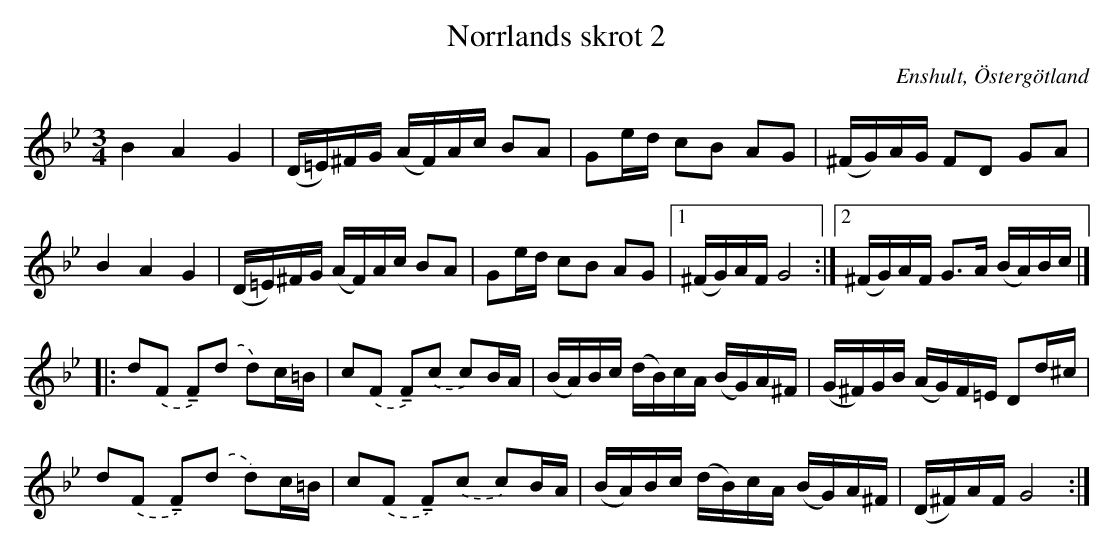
X:1
T: Norrlands skrot 2
O: Enshult, Östergötland
M: 3/4
L: 1/16
K: Gm
B4 A4 G4       | (D=E)^FG (AF)Ac B2A2 | G2ed c2B2 A2G2 | (^FG)AG F2D2 G2A2 |
B4 A4 G4     |  (D=E)^FG (AF)Ac B2A2 | G2ed c2B2 A2G2 |1 (^FG)AF G8 :|2 (^FG)AF G2>A2 (BA)Bc |]
|: d2.(F2 !tenuto!F2).(d2 d2)c=B | c2.(F2 !tenuto!F2).(c2 c2)BA | (BA)Bc (dB)cA (BG)A^F | (G^F)GB (AG)F=E D2d^c |
   d2.(F2 !tenuto!F2).(d2 d2)c=B | c2.(F2 !tenuto!F2).(c2 c2)BA | (BA)Bc (dB)cA (BG)A^F | (D^F)AF G8 :|
